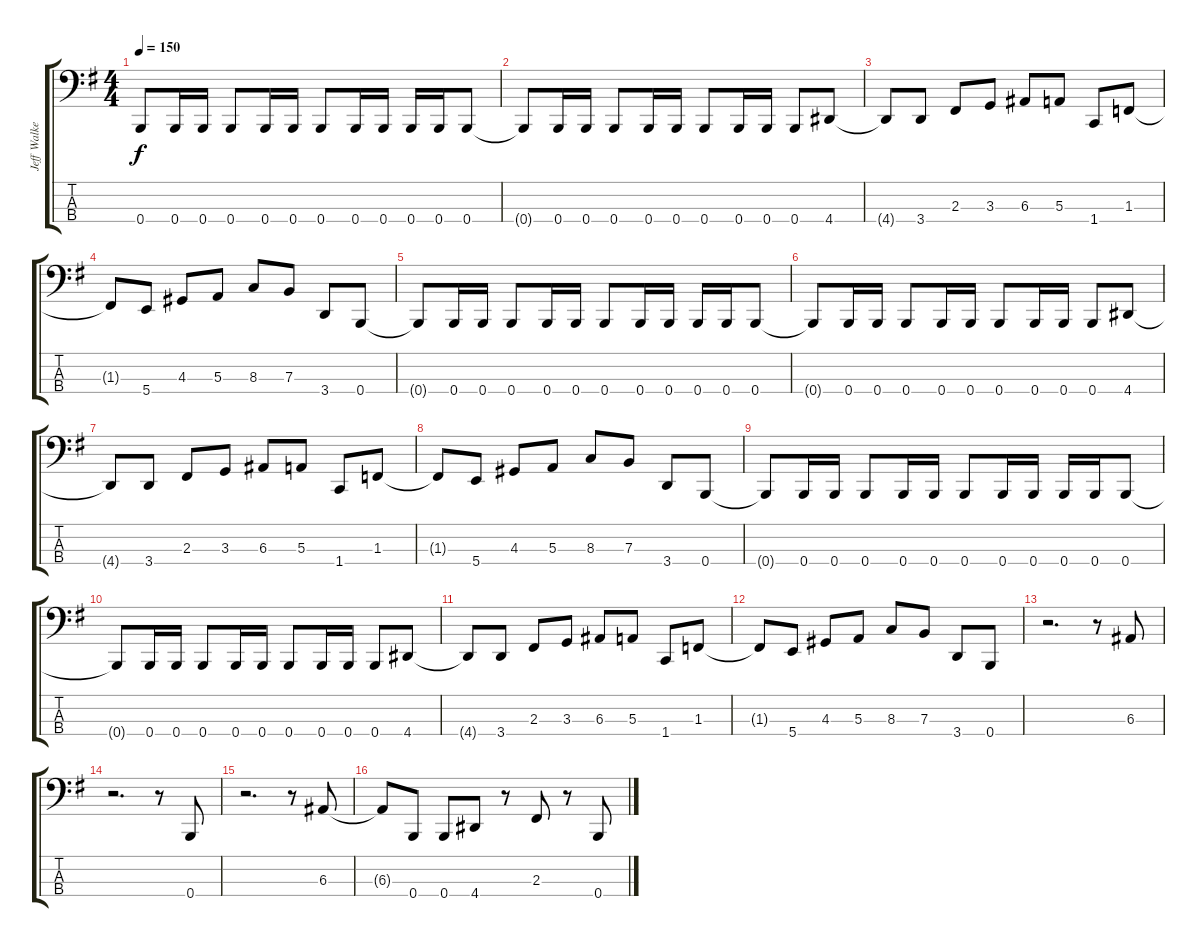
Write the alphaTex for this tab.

\track ("Jeff Walker" "Jeff Walke") {instrument electricbasspick}
\staff {score tabs}
\tuning (D2 A1 E1 B0) {hide}
\ts (4 4)
\tempo 150
\clef f4
\ks g
0.4{t}.8{dy f} 0.4.16 0.4.16 0.4.8 0.4.16 0.4.16 0.4.8 0.4.16 0.4.16 0.4.16 0.4.16 0.4.8 |
0.4{t}.8 0.4.16 0.4.16 0.4.8 0.4.16 0.4.16 0.4.8 0.4.16 0.4.16 0.4.8 4.4.8 |
4.4{t}.8 3.4.8 2.3.8 3.3.8 6.3.8 5.3.8 1.4.8 1.3.8 |
1.3{t}.8 5.4.8 4.3.8 5.3.8 8.3.8 7.3.8 3.4.8 0.4.8 |
0.4{t}.8 0.4.16 0.4.16 0.4.8 0.4.16 0.4.16 0.4.8 0.4.16 0.4.16 0.4.16 0.4.16 0.4.8 |
0.4{t}.8 0.4.16 0.4.16 0.4.8 0.4.16 0.4.16 0.4.8 0.4.16 0.4.16 0.4.8 4.4.8 |
4.4{t}.8 3.4.8 2.3.8 3.3.8 6.3.8 5.3.8 1.4.8 1.3.8 |
1.3{t}.8 5.4.8 4.3.8 5.3.8 8.3.8 7.3.8 3.4.8 0.4.8 |
0.4{t}.8 0.4.16 0.4.16 0.4.8 0.4.16 0.4.16 0.4.8 0.4.16 0.4.16 0.4.16 0.4.16 0.4.8 |
0.4{t}.8 0.4.16 0.4.16 0.4.8 0.4.16 0.4.16 0.4.8 0.4.16 0.4.16 0.4.8 4.4.8 |
4.4{t}.8 3.4.8 2.3.8 3.3.8 6.3.8 5.3.8 1.4.8 1.3.8 |
1.3{t}.8 5.4.8 4.3.8 5.3.8 8.3.8 7.3.8 3.4.8 0.4.8 |
r.2{d} r.8 6.3.8 |
r.2{d} r.8 0.4.8 |
r.2{d} r.8 6.3.8 |
6.3{t}.8 0.4.8 0.4.8 4.4.8 r.8 2.3.8 r.8 0.4.8
